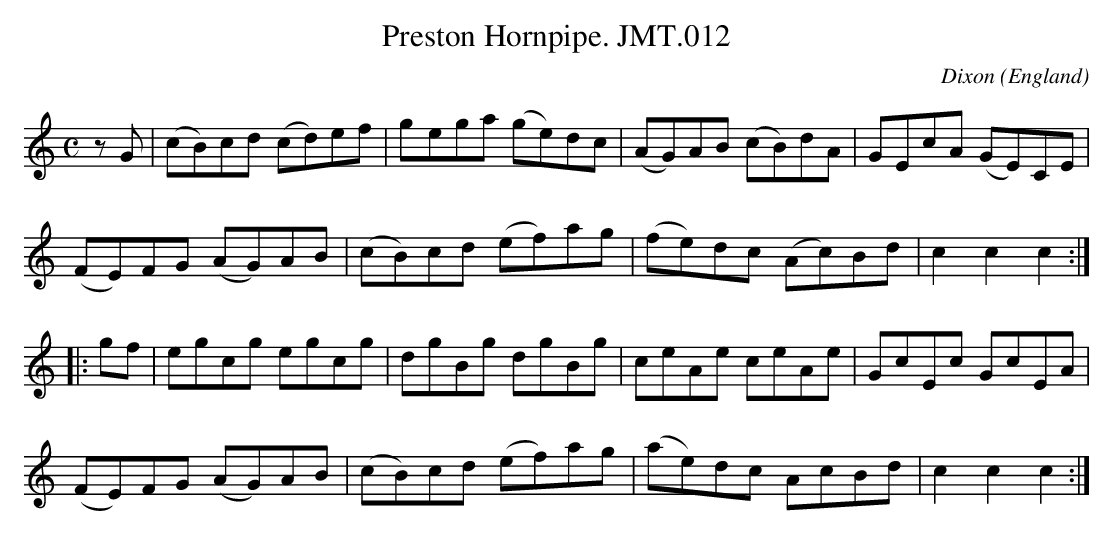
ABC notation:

X:1
T:Preston Hornpipe. JMT.012
M:C
L:1/8
C:Dixon
O:England
K:C
zG | (cB)cd (cd)ef | g-ega (ge)dc | (AG)AB (cB)dA | GEcA (GE)CE | !
(FE)FG (AG)AB | (cB)cd (ef)ag | (fe)dc (Ac)Bd | c2c2c2 :|!
|: gf | egcg egcg | dgBg dgBg | ceAe ceAe | GcEc GcEA |!
 (FE)FG (AG)AB |(cB)cd (ef)ag | (ae)dc AcBd | c2c2c2 :|
